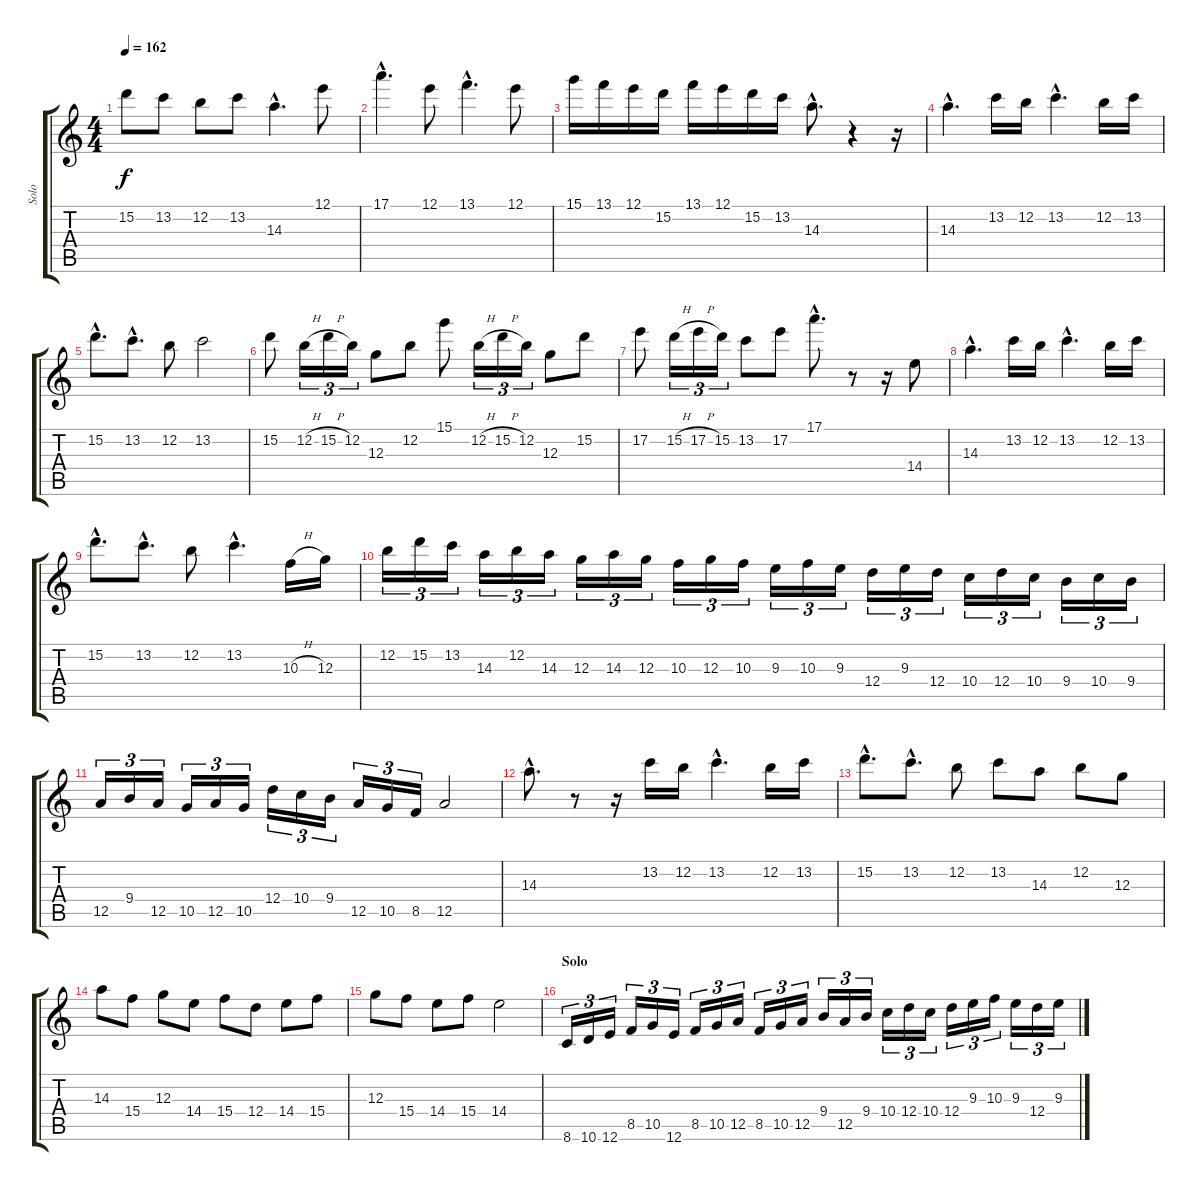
\track ("Solo" "Solo") {instrument overdrivenguitar}
\staff {score tabs}
\tuning (E4 B3 G3 D3 A2 E2) {hide}
\ts (4 4)
\tempo 162
\clef g2
\ks c
15.2.8{dy f} 13.2.8 12.2.8 13.2.8 14.3{hac}.4{d} 12.1.8 |
17.1{hac}.4{d} 12.1.8 13.1{hac}.4{d} 12.1.8 |
15.1.16 13.1.16 12.1.16 15.2.16 13.1.16 12.1.16 15.2.16 13.2.16 14.3{hac}.8{d} r.4 r.16 |
\section ("" "")
14.3{hac}.4{d} 13.2.16 12.2.16 13.2{hac}.4{d} 12.2.16 13.2.16 |
15.2{hac}.8{d} 13.2{hac}.8{d} 12.2.8 13.2.2 |
15.2.8 12.2{h}.16{tu (3 2)} 15.2{h}.16{tu (3 2)} 12.2.16{tu (3 2)} 12.3.8 12.2.8 15.1.8 12.2{h}.16{tu (3 2)} 15.2{h}.16{tu (3 2)} 12.2.16{tu (3 2)} 12.3.8 15.2.8 |
17.2.8 15.2{h}.16{tu (3 2)} 17.2{h}.16{tu (3 2)} 15.2.16{tu (3 2)} 13.2.8 17.2.8 17.1{hac}.8{d} r.8 r.16 14.4.8 |
14.3{hac}.4{d} 13.2.16 12.2.16 13.2{hac}.4{d} 12.2.16 13.2.16 |
15.2{hac}.8{d} 13.2{hac}.8{d} 12.2.8 13.2{hac}.4{d} 10.3{h}.16 12.3.16 |
12.2.16{tu (3 2)} 15.2.16{tu (3 2)} 13.2.16{tu (3 2)} 14.3.16{tu (3 2)} 12.2.16{tu (3 2)} 14.3.16{tu (3 2)} 12.3.16{tu (3 2)} 14.3.16{tu (3 2)} 12.3.16{tu (3 2)} 10.3.16{tu (3 2)} 12.3.16{tu (3 2)} 10.3.16{tu (3 2)} 9.3.16{tu (3 2)} 10.3.16{tu (3 2)} 9.3.16{tu (3 2)} 12.4.16{tu (3 2)} 9.3.16{tu (3 2)} 12.4.16{tu (3 2)} 10.4.16{tu (3 2)} 12.4.16{tu (3 2)} 10.4.16{tu (3 2)} 9.4.16{tu (3 2)} 10.4.16{tu (3 2)} 9.4.16{tu (3 2)} |
12.5.16{tu (3 2)} 9.4.16{tu (3 2)} 12.5.16{tu (3 2)} 10.5.16{tu (3 2)} 12.5.16{tu (3 2)} 10.5.16{tu (3 2)} 12.4.16{tu (3 2)} 10.4.16{tu (3 2)} 9.4.16{tu (3 2)} 12.5.16{tu (3 2)} 10.5.16{tu (3 2)} 8.5.16{tu (3 2)} 12.5.2 |
\section ("" "")
14.3{hac}.8{d} r.8 r.16 13.2.16 12.2.16 13.2{hac}.4{d} 12.2.16 13.2.16 |
15.2{hac}.8{d} 13.2{hac}.8{d} 12.2.8 13.2.8 14.3.8 12.2.8 12.3.8 |
14.3.8 15.4.8 12.3.8 14.4.8 15.4.8 12.4.8 14.4.8 15.4.8 |
12.3.8 15.4.8 14.4.8 15.4.8 14.4.2 |
\section ("" "Solo")
8.6.16{tu (3 2)} 10.6.16{tu (3 2)} 12.6.16{tu (3 2)} 8.5.16{tu (3 2)} 10.5.16{tu (3 2)} 12.6.16{tu (3 2)} 8.5.16{tu (3 2)} 10.5.16{tu (3 2)} 12.5.16{tu (3 2)} 8.5.16{tu (3 2)} 10.5.16{tu (3 2)} 12.5.16{tu (3 2)} 9.4.16{tu (3 2)} 12.5.16{tu (3 2)} 9.4.16{tu (3 2)} 10.4.16{tu (3 2)} 12.4.16{tu (3 2)} 10.4.16{tu (3 2)} 12.4.16{tu (3 2)} 9.3.16{tu (3 2)} 10.3.16{tu (3 2)} 9.3.16{tu (3 2)} 12.4.16{tu (3 2)} 9.3.16{tu (3 2)}
